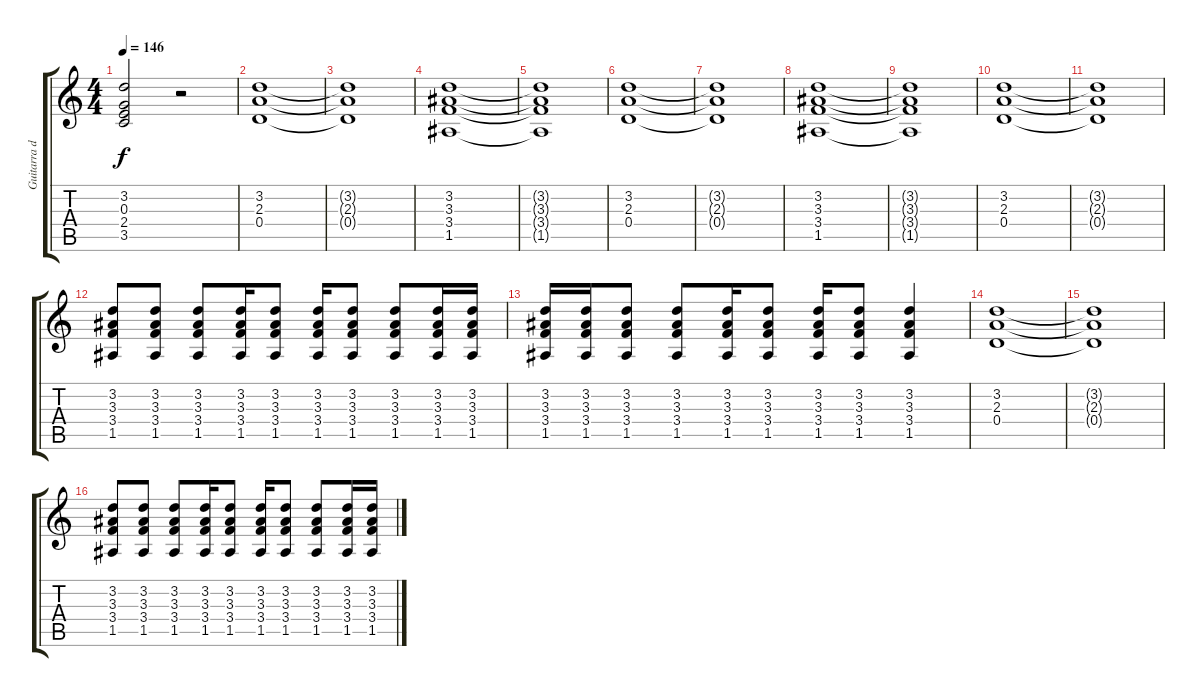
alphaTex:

\track ("Guitarra de Apoyo" "Guitarra d") {instrument distortionguitar}
\staff {score tabs}
\tuning (E4 B3 G3 D3 A2 E2) {hide}
\ts (4 4)
\tempo 146
\clef g2
\ks c
(3.2{t} 0.3{t} 2.4{t} 3.5{t}).2{dy f} r.2 |
(3.2 2.3 0.4).1 |
(3.2{t} 2.3{t} 0.4{t}).1 |
(3.2 3.3 3.4 1.5).1 |
(3.2{t} 3.3{t} 3.4{t} 1.5{t}).1 |
(3.2 2.3 0.4).1 |
(3.2{t} 2.3{t} 0.4{t}).1 |
(3.2 3.3 3.4 1.5).1 |
(3.2{t} 3.3{t} 3.4{t} 1.5{t}).1 |
(3.2 2.3 0.4).1 |
(3.2{t} 2.3{t} 0.4{t}).1 |
(3.2 3.3 3.4 1.5).8 (3.2 3.3 3.4 1.5).8 (3.2 3.3 3.4 1.5).8 (3.2 3.3 3.4 1.5).16 (3.2 3.3 3.4 1.5).8 (3.2 3.3 3.4 1.5).16 (3.2 3.3 3.4 1.5).8 (3.2 3.3 3.4 1.5).8 (3.2 3.3 3.4 1.5).16 (3.2 3.3 3.4 1.5).16 |
(3.2 3.3 3.4 1.5).16 (3.2 3.3 3.4 1.5).16 (3.2 3.3 3.4 1.5).8 (3.2 3.3 3.4 1.5).8 (3.2 3.3 3.4 1.5).16 (3.2 3.3 3.4 1.5).8 (3.2 3.3 3.4 1.5).16 (3.2 3.3 3.4 1.5).8 (3.2 3.3 3.4 1.5).4 |
(3.2 2.3 0.4).1 |
(3.2{t} 2.3{t} 0.4{t}).1 |
(3.2 3.3 3.4 1.5).8 (3.2 3.3 3.4 1.5).8 (3.2 3.3 3.4 1.5).8 (3.2 3.3 3.4 1.5).16 (3.2 3.3 3.4 1.5).8 (3.2 3.3 3.4 1.5).16 (3.2 3.3 3.4 1.5).8 (3.2 3.3 3.4 1.5).8 (3.2 3.3 3.4 1.5).16 (3.2 3.3 3.4 1.5).16
